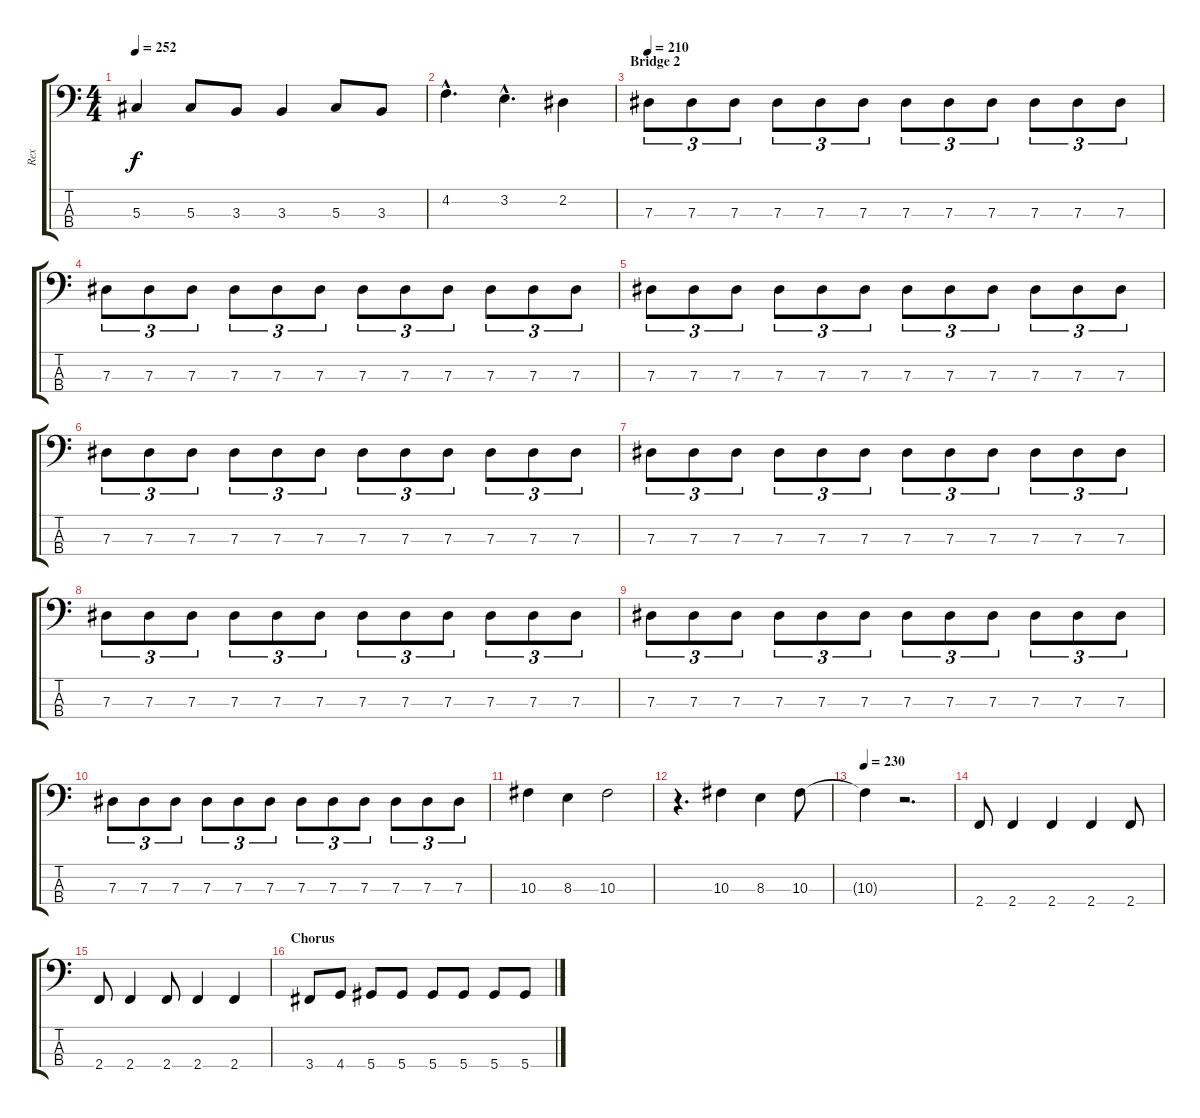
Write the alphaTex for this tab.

\track ("Rex" "Rex") {instrument electricbasspick}
\staff {score tabs}
\tuning (Gb2 Db2 Ab1 Eb1) {hide}
\ts (4 4)
\tempo 252
\clef f4
\ks c
5.3.4{dy f} 5.3.8 3.3.8 3.3.4 5.3.8 3.3.8 |
4.2{hac}.4{d} 3.2{hac}.4{d} 2.2.4 |
\section ("" "Bridge 2")
\tempo 210
7.3.8{tu (3 2)} 7.3.8{tu (3 2)} 7.3.8{tu (3 2)} 7.3.8{tu (3 2)} 7.3.8{tu (3 2)} 7.3.8{tu (3 2)} 7.3.8{tu (3 2)} 7.3.8{tu (3 2)} 7.3.8{tu (3 2)} 7.3.8{tu (3 2)} 7.3.8{tu (3 2)} 7.3.8{tu (3 2)} |
7.3.8{tu (3 2)} 7.3.8{tu (3 2)} 7.3.8{tu (3 2)} 7.3.8{tu (3 2)} 7.3.8{tu (3 2)} 7.3.8{tu (3 2)} 7.3.8{tu (3 2)} 7.3.8{tu (3 2)} 7.3.8{tu (3 2)} 7.3.8{tu (3 2)} 7.3.8{tu (3 2)} 7.3.8{tu (3 2)} |
7.3.8{tu (3 2)} 7.3.8{tu (3 2)} 7.3.8{tu (3 2)} 7.3.8{tu (3 2)} 7.3.8{tu (3 2)} 7.3.8{tu (3 2)} 7.3.8{tu (3 2)} 7.3.8{tu (3 2)} 7.3.8{tu (3 2)} 7.3.8{tu (3 2)} 7.3.8{tu (3 2)} 7.3.8{tu (3 2)} |
7.3.8{tu (3 2)} 7.3.8{tu (3 2)} 7.3.8{tu (3 2)} 7.3.8{tu (3 2)} 7.3.8{tu (3 2)} 7.3.8{tu (3 2)} 7.3.8{tu (3 2)} 7.3.8{tu (3 2)} 7.3.8{tu (3 2)} 7.3.8{tu (3 2)} 7.3.8{tu (3 2)} 7.3.8{tu (3 2)} |
7.3.8{tu (3 2)} 7.3.8{tu (3 2)} 7.3.8{tu (3 2)} 7.3.8{tu (3 2)} 7.3.8{tu (3 2)} 7.3.8{tu (3 2)} 7.3.8{tu (3 2)} 7.3.8{tu (3 2)} 7.3.8{tu (3 2)} 7.3.8{tu (3 2)} 7.3.8{tu (3 2)} 7.3.8{tu (3 2)} |
7.3.8{tu (3 2)} 7.3.8{tu (3 2)} 7.3.8{tu (3 2)} 7.3.8{tu (3 2)} 7.3.8{tu (3 2)} 7.3.8{tu (3 2)} 7.3.8{tu (3 2)} 7.3.8{tu (3 2)} 7.3.8{tu (3 2)} 7.3.8{tu (3 2)} 7.3.8{tu (3 2)} 7.3.8{tu (3 2)} |
7.3.8{tu (3 2)} 7.3.8{tu (3 2)} 7.3.8{tu (3 2)} 7.3.8{tu (3 2)} 7.3.8{tu (3 2)} 7.3.8{tu (3 2)} 7.3.8{tu (3 2)} 7.3.8{tu (3 2)} 7.3.8{tu (3 2)} 7.3.8{tu (3 2)} 7.3.8{tu (3 2)} 7.3.8{tu (3 2)} |
7.3.8{tu (3 2)} 7.3.8{tu (3 2)} 7.3.8{tu (3 2)} 7.3.8{tu (3 2)} 7.3.8{tu (3 2)} 7.3.8{tu (3 2)} 7.3.8{tu (3 2)} 7.3.8{tu (3 2)} 7.3.8{tu (3 2)} 7.3.8{tu (3 2)} 7.3.8{tu (3 2)} 7.3.8{tu (3 2)} |
10.3.4 8.3.4 10.3.2 |
r.4{d} 10.3.4 8.3.4 10.3.8 |
\tempo 230
10.3{t}.4 r.2{d} |
2.4.8 2.4.4 2.4.4 2.4.4 2.4.8 |
2.4.8 2.4.4 2.4.8 2.4.4 2.4.4 |
\section ("" "Chorus")
3.4.8 4.4.8 5.4.8 5.4.8 5.4.8 5.4.8 5.4.8 5.4.8
